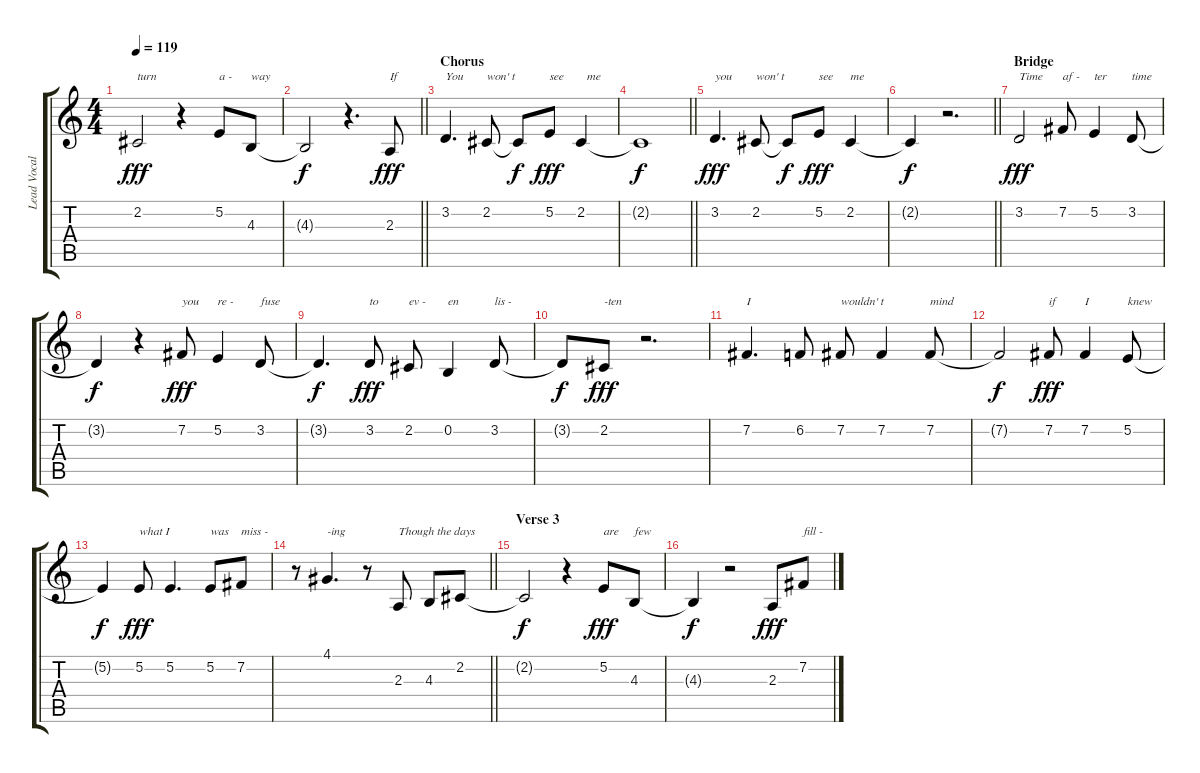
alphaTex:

\track ("Lead Vocal (Paul McCartney)" "Lead Vocal") {instrument altosax}
\staff {score tabs}
\tuning (E4 B3 G3 D3 A2 E2) {hide}
\ts (4 4)
\tempo 119
\clef g2
\ks c
2.2.2{txt "turn" dy fff} r.4 5.2.8{txt "a -"} 4.3.8{txt "way"} |
\barLineRight lightlight
4.3{t}.2{dy f} r.4{d} 2.3.8{txt "If" dy fff} |
\section ("" "Chorus")
3.2.4{d txt "You"} 2.2.8{txt "won' t"} 2.2{t}.8{dy f} 5.2.8{txt "see" dy fff} 2.2.4{txt "  me"} |
\barLineRight lightlight
2.2{t}.1{dy f} |
3.2.4{d txt "you" dy fff} 2.2.8{txt "won' t"} 2.2{t}.8{dy f} 5.2.8{txt "see" dy fff} 2.2.4{txt "me"} |
\barLineRight lightlight
2.2{t}.4{dy f} r.2{d} |
\section ("" "Bridge")
3.2.2{txt "Time" dy fff} 7.2.8{txt "af -"} 5.2.4{txt "ter"} 3.2.8{txt "time"} |
3.2{t}.4{dy f} r.4 7.2.8{txt "you" dy fff} 5.2.4{txt "re -"} 3.2.8{txt "fuse"} |
3.2{t}.4{d dy f} 3.2.8{txt "to" dy fff} 2.2.8{txt "ev -"} 0.2.4{txt "en"} 3.2.8{txt "lis -"} |
3.2{t}.8{dy f} 2.2.8{txt "-ten" dy fff} r.2{d} |
7.2.4{d txt "I "} 6.2.8 7.2.8{txt "wouldn' t"} 7.2.4 7.2.8{txt "mind"} |
7.2{t}.2{dy f} 7.2.8{txt "if" dy fff} 7.2.4{txt "I"} 5.2.8{txt "knew"} |
5.2{t}.4{dy f} 5.2.8{txt "what I" dy fff} 5.2.4{d} 5.2.8{txt "was"} 7.2.8{txt "miss -"} |
\barLineRight lightlight
r.8 4.1.4{d txt "-ing"} r.8 2.3.8{txt "Though the days"} 4.3.8 2.2.8 |
\section ("" "Verse 3")
2.2{t}.2{dy f} r.4 5.2.8{txt "are" dy fff} 4.3.8{txt "few"} |
4.3{t}.4{dy f} r.2 2.3.8{dy fff} 7.2.8{txt "fill -"}
